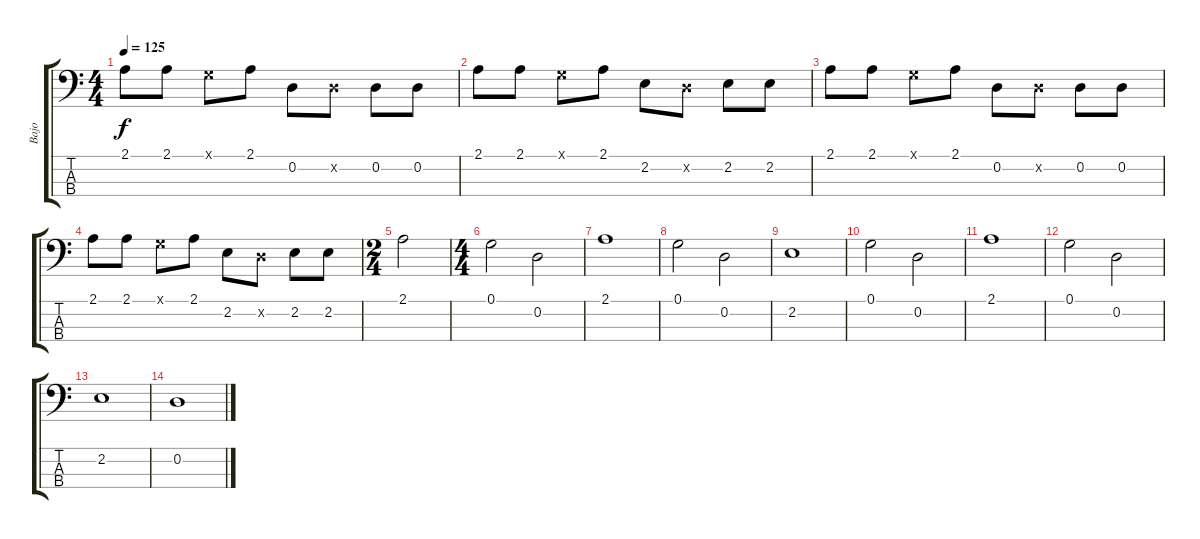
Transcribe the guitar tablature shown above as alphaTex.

\track ("Bajo" "Bajo") {instrument fretlessbass}
\staff {score tabs}
\tuning (G2 D2 A1 E1) {hide}
\ts (4 4)
\tempo 125
\clef f4
\ks c
2.1.8{dy f} 2.1.8 0.1{x}.8 2.1.8 0.2.8 0.2{x}.8 0.2.8 0.2.8 |
2.1.8 2.1.8 0.1{x}.8 2.1.8 2.2.8 0.2{x}.8 2.2.8 2.2.8 |
2.1.8 2.1.8 0.1{x}.8 2.1.8 0.2.8 0.2{x}.8 0.2.8 0.2.8 |
2.1.8 2.1.8 0.1{x}.8 2.1.8 2.2.8 0.2{x}.8 2.2.8 2.2.8 |
\ts (2 4)
2.1.2 |
\ts (4 4)
0.1.2 0.2.2 |
2.1.1 |
0.1.2 0.2.2 |
2.2.1 |
0.1.2 0.2.2 |
2.1.1 |
0.1.2 0.2.2 |
2.2.1 |
0.2.1
